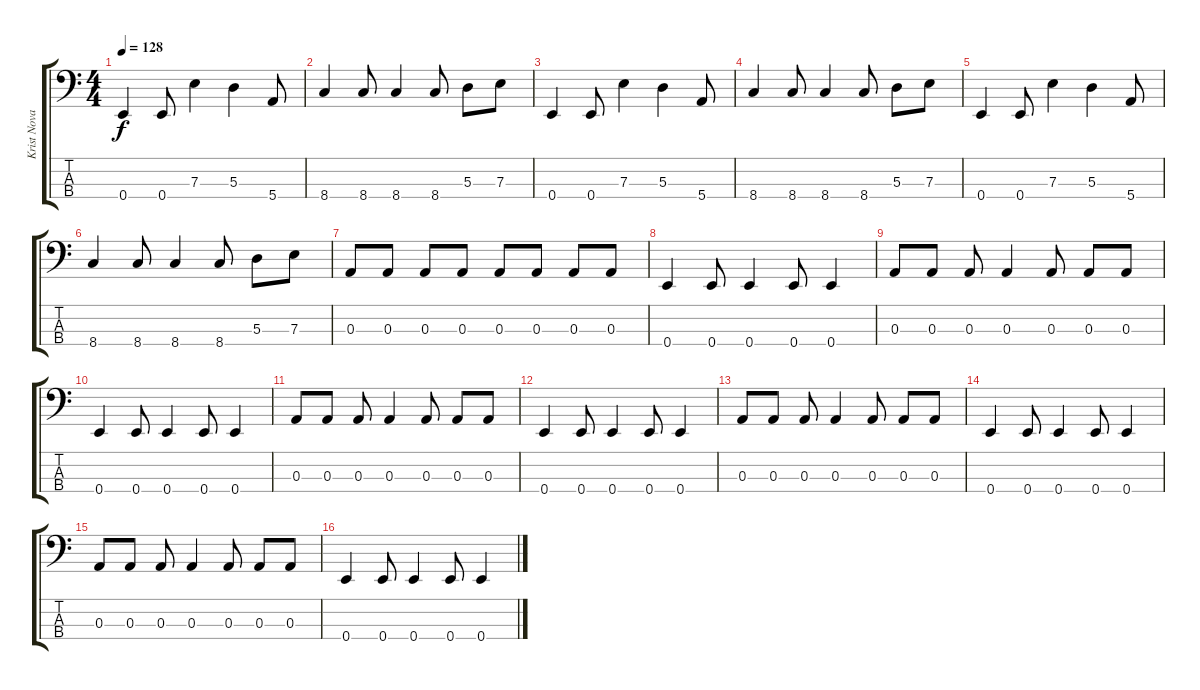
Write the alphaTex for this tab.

\track ("Krist Novaselic" "Krist Nova") {instrument electricbasspick}
\staff {score tabs}
\tuning (G2 D2 A1 E1) {hide}
\ts (4 4)
\tempo 128
\clef f4
\ks c
0.4.4{dy f} 0.4.8 7.3.4 5.3.4 5.4.8 |
8.4.4 8.4.8 8.4.4 8.4.8 5.3.8 7.3.8 |
0.4.4 0.4.8 7.3.4 5.3.4 5.4.8 |
8.4.4 8.4.8 8.4.4 8.4.8 5.3.8 7.3.8 |
0.4.4 0.4.8 7.3.4 5.3.4 5.4.8 |
8.4.4 8.4.8 8.4.4 8.4.8 5.3.8 7.3.8 |
0.3.8 0.3.8 0.3.8 0.3.8 0.3.8 0.3.8 0.3.8 0.3.8 |
0.4.4 0.4.8 0.4.4 0.4.8 0.4.4 |
0.3.8 0.3.8 0.3.8 0.3.4 0.3.8 0.3.8 0.3.8 |
0.4.4 0.4.8 0.4.4 0.4.8 0.4.4 |
0.3.8 0.3.8 0.3.8 0.3.4 0.3.8 0.3.8 0.3.8 |
0.4.4 0.4.8 0.4.4 0.4.8 0.4.4 |
0.3.8 0.3.8 0.3.8 0.3.4 0.3.8 0.3.8 0.3.8 |
0.4.4 0.4.8 0.4.4 0.4.8 0.4.4 |
0.3.8 0.3.8 0.3.8 0.3.4 0.3.8 0.3.8 0.3.8 |
0.4.4 0.4.8 0.4.4 0.4.8 0.4.4
